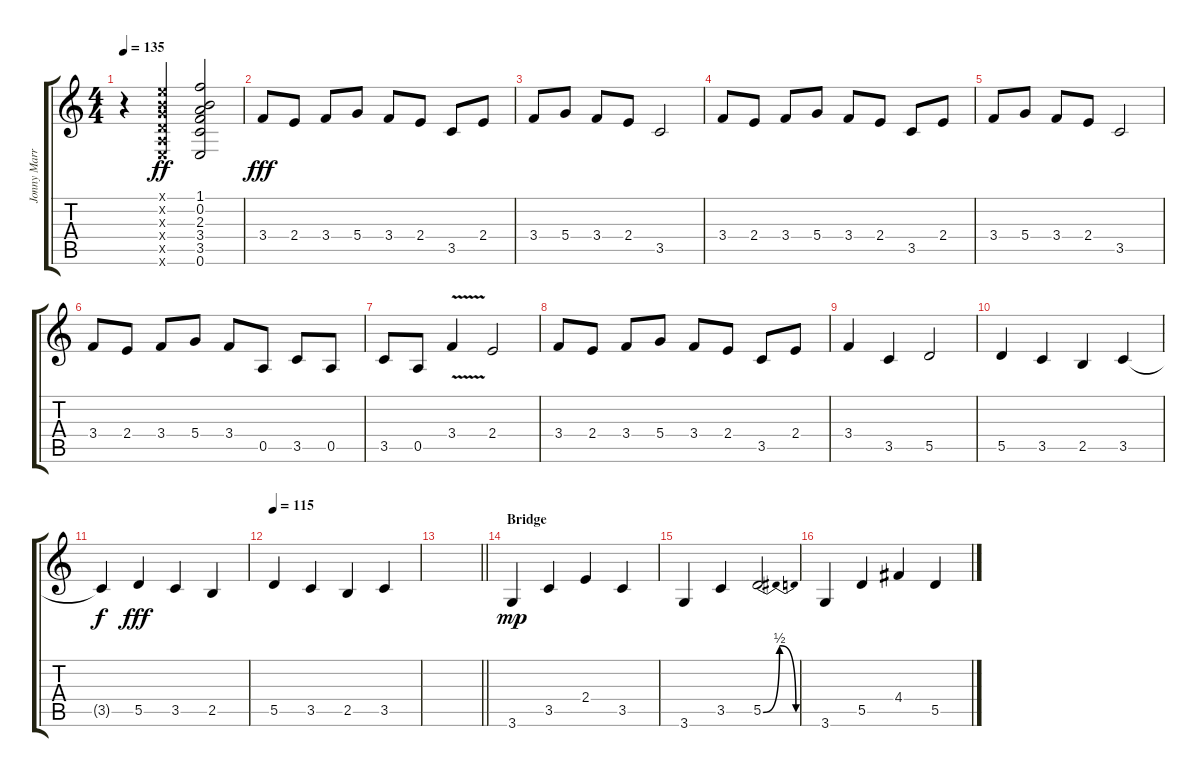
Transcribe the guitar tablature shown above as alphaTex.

\track ("Jonny Marr" "Jonny Marr") {instrument electricguitarclean}
\staff {score tabs}
\tuning (E4 B3 G3 D3 A2 E2) {hide}
\ts (4 4)
\tempo 135
\clef g2
\ks c
r.4{dy ff} (0.1{x} 0.2{x} 0.3{x} 0.4{x} 0.5{x} 0.6{x}).4 (1.1 0.2 2.3 3.4 3.5 0.6).2 |
3.4.8{dy fff} 2.4.8 3.4.8 5.4.8 3.4.8 2.4.8 3.5.8 2.4.8 |
3.4.8 5.4.8 3.4.8 2.4.8 3.5.2 |
3.4.8 2.4.8 3.4.8 5.4.8 3.4.8 2.4.8 3.5.8 2.4.8 |
3.4.8 5.4.8 3.4.8 2.4.8 3.5.2 |
3.4.8 2.4.8 3.4.8 5.4.8 3.4.8 0.5.8 3.5.8 0.5.8 |
3.5.8 0.5.8 3.4{v}.4 2.4.2 |
3.4.8 2.4.8 3.4.8 5.4.8 3.4.8 2.4.8 3.5.8 2.4.8 |
3.4.4 3.5.4 5.5.2 |
5.5.4 3.5.4 2.5.4 3.5.4 |
3.5{t}.4{dy f} 5.5.4{dy fff} 3.5.4 2.5.4 |
\tempo 115
5.5.4 3.5.4 2.5.4 3.5.4 |
\barLineRight lightlight
|
\section ("" "Bridge")
3.6.4{dy mp} 3.5.4 2.4.4 3.5.4 |
3.6.4 3.5.4 5.5{be (bendrelease 0 0 30 2 30 2 60 0)}.2 |
3.6.4 5.5.4 4.4.4 5.5.4
